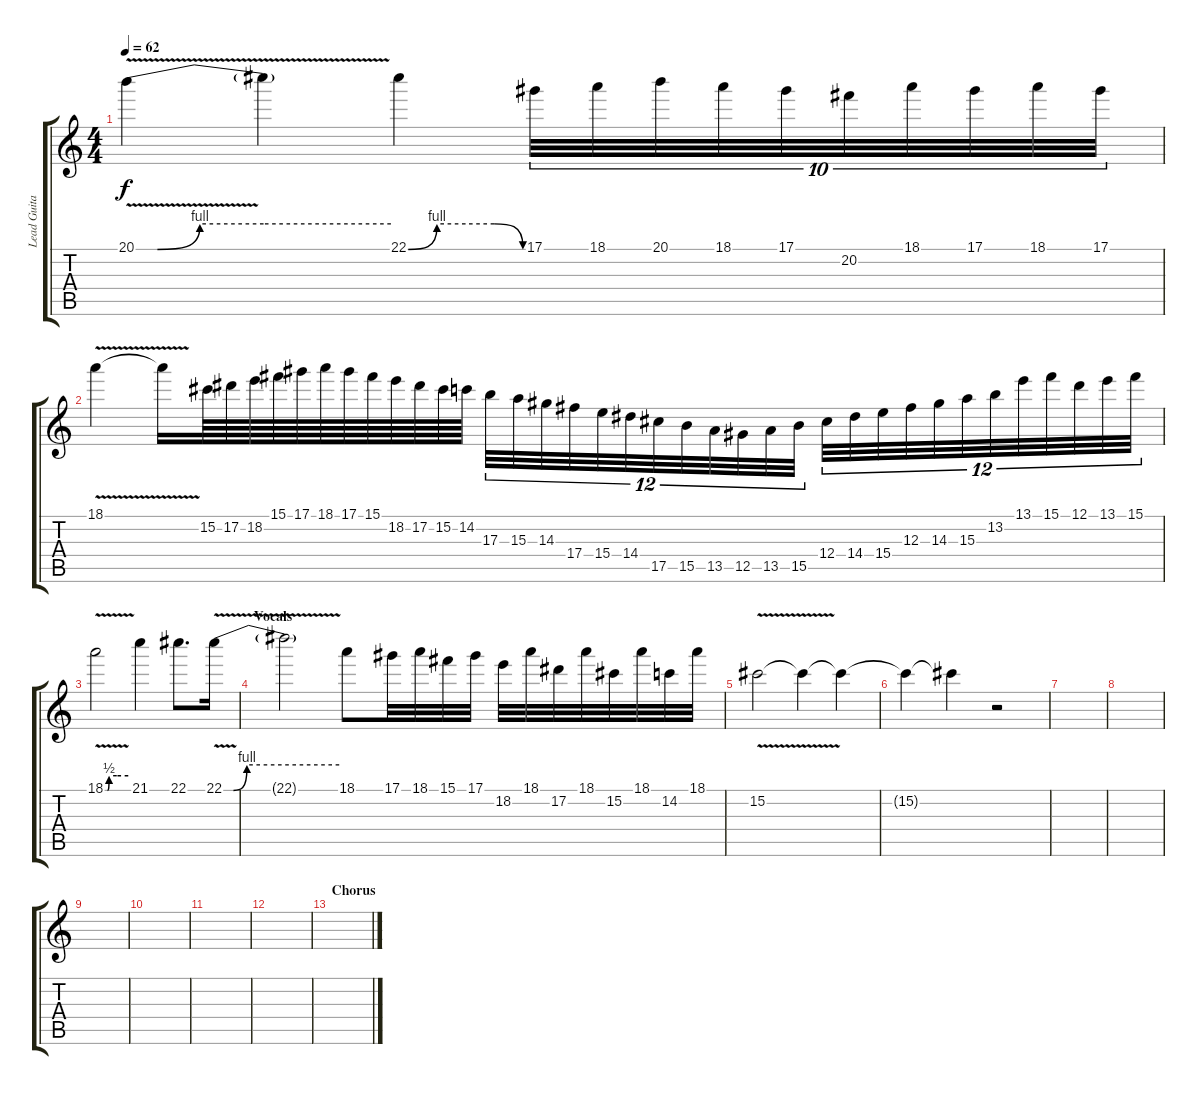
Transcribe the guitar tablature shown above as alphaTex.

\track ("Lead Guitar" "Lead Guita") {instrument overdrivenguitar}
\staff {score tabs}
\tuning (Eb4 Bb3 Gb3 Db3 Ab2 Eb2) {hide}
\ts (4 4)
\tempo 62
\clef g2
\ks c
20.1{be (custom 0 0 5 0 15 4 30 4 60 4) v}.4{dy f} 20.1{t}.4 22.1{be (custom 0 0 15 4 30 4 45 4 60 0)}.4 17.1.32{tu (10 8)} 18.1.32{tu (10 8)} 20.1.32{tu (10 8)} 18.1.32{tu (10 8)} 17.1.32{tu (10 8)} 20.2.32{tu (10 8)} 18.1.32{tu (10 8)} 17.1.32{tu (10 8)} 18.1.32{tu (10 8)} 17.1.32{tu (10 8)} |
18.1{v}.4 18.1{t}.16 15.2.64 17.2.64 18.2.64 15.1.64 17.1.64 18.1.64 17.1.64 15.1.64 18.2.64 17.2.64 15.2.64 14.2.64 17.3.32{tu (12 8)} 15.3.32{tu (12 8)} 14.3.32{tu (12 8)} 17.4.32{tu (12 8)} 15.4.32{tu (12 8)} 14.4.32{tu (12 8)} 17.5.32{tu (12 8)} 15.5.32{tu (12 8)} 13.5.32{tu (12 8)} 12.5.32{tu (12 8)} 13.5.32{tu (12 8)} 15.5.32{tu (12 8)} 12.4.32{tu (12 8)} 14.4.32{tu (12 8)} 15.4.32{tu (12 8)} 12.3.32{tu (12 8)} 14.3.32{tu (12 8)} 15.3.32{tu (12 8)} 13.2.32{tu (12 8)} 13.1.32{tu (12 8)} 15.1.32{tu (12 8)} 12.1.32{tu (12 8)} 13.1.32{tu (12 8)} 15.1.32{tu (12 8)} |
18.1{be (custom 0 0 6 0 10 2 30 2 60 2) v}.2 21.1.4 22.1.8{d} 22.1{be (custom 0 0 5 0 12 4 60 4) v}.16 |
\section ("" "Vocals")
22.1{t}.2 18.1.8 17.1.32 18.1.32 15.1.32 17.1.32 18.2.32 18.1.32 17.2.32 18.1.32 15.2.32 18.1.32 14.2.32 18.1.32 |
15.2{v}.2 15.2{t}.4{volume 13} 15.2{t}.4{volume 11} |
15.2{t}.4{volume 9} 15.2{t}.4{volume 6} r.2 |
|
|
|
|
|
|
\section ("" "Chorus")
